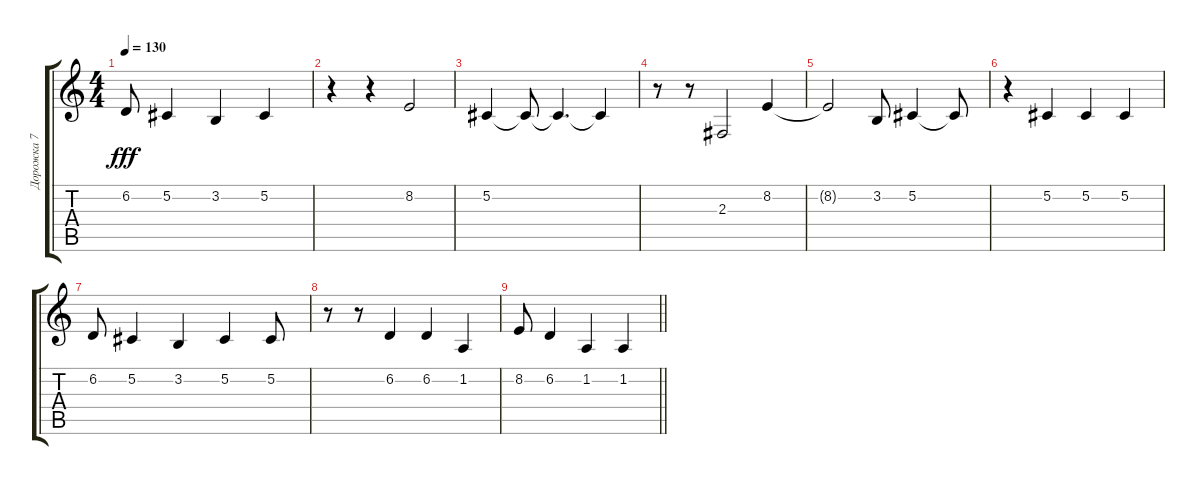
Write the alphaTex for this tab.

\track ("Дорожка 7" "Дорожка 7") {instrument baritonesax}
\staff {score tabs}
\tuning (Db4 Ab3 E3 B2 Gb2 B1) {hide}
\ts (4 4)
\tempo 130
\clef g2
\ks c
6.2.8{dy fff} 5.2.4 3.2.4 5.2.4 |
r.4 r.4 8.2.2 |
5.2.4 5.2{t}.8 5.2{t}.4{d} 5.2{t}.4 |
r.8 r.8 2.3.2 8.2.4 |
8.2{t}.2 3.2.8 5.2.4 5.2{t}.8 |
r.4 5.2.4 5.2.4 5.2.4 |
6.2.8 5.2.4 3.2.4 5.2.4 5.2.8 |
r.8 r.8 6.2.4 6.2.4 1.2.4 |
\barLineRight lightlight
8.2.8 6.2.4 1.2.4 1.2.4
